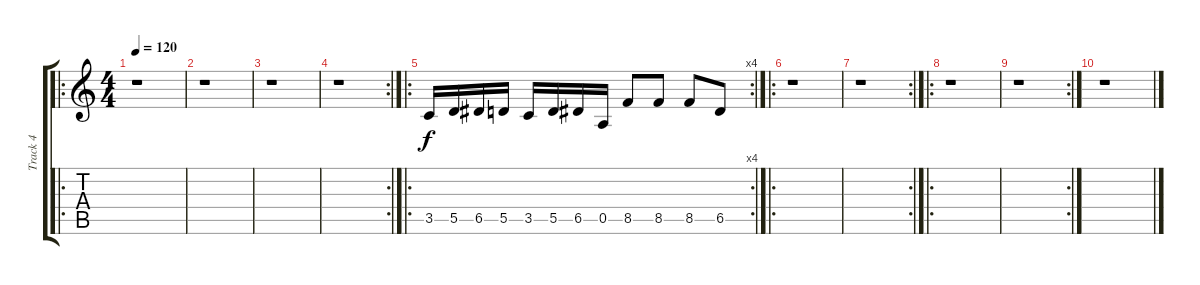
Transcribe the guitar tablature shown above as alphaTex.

\track ("Track 4" "Track 4") {instrument distortionguitar}
\staff {score tabs}
\tuning (E4 B3 G3 D3 A2 E2) {hide}
\ro
\ts (4 4)
\tempo 120
\clef g2
\ks c
r.1{dy f} |
r.1 |
r.1 |
\rc 2
r.1 |
\ro
\rc 4
3.5.16 5.5.16 6.5.16 5.5.16 3.5.16 5.5.16 6.5.16 0.5.16 8.5.8 8.5.8 8.5.8 6.5.8 |
\ro
r.1 |
\rc 2
r.1 |
\ro
r.1 |
\rc 2
r.1 |
r.1
